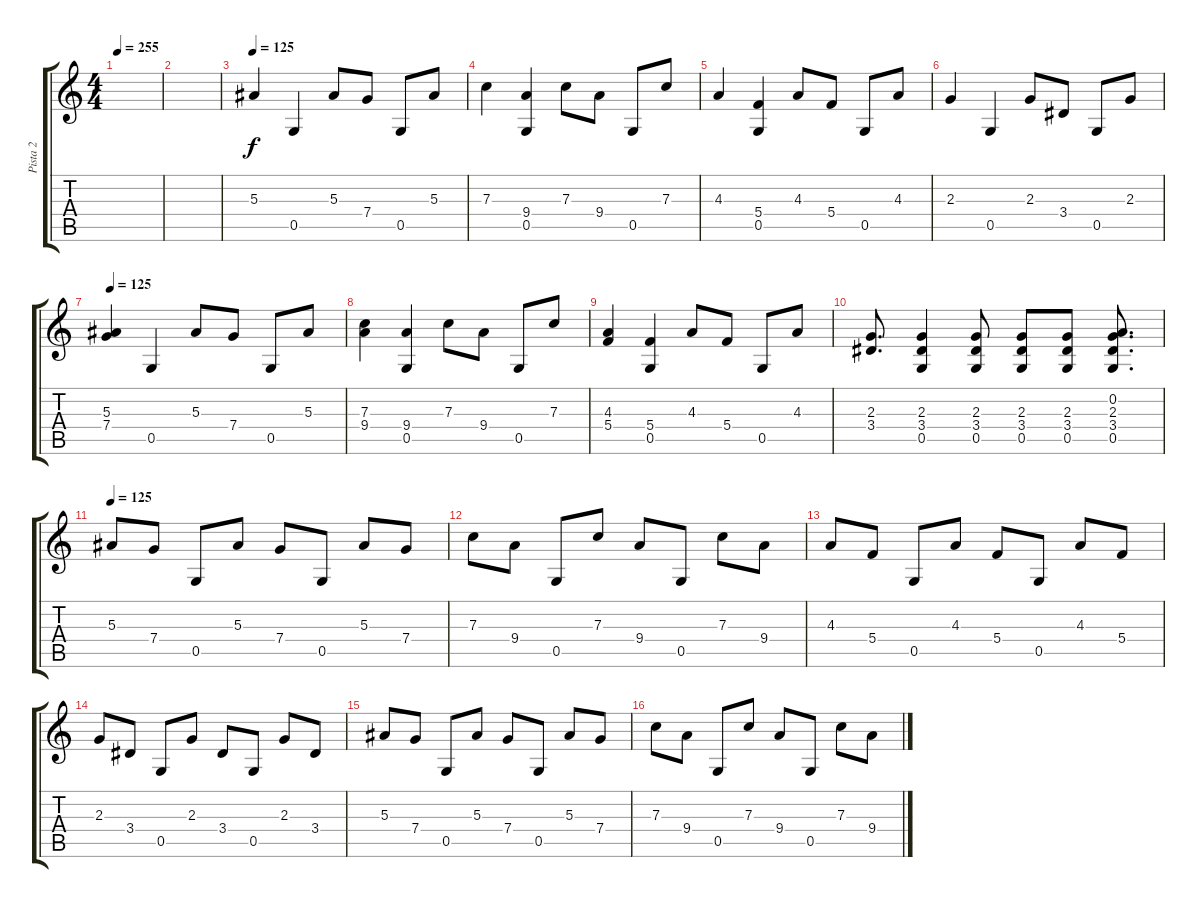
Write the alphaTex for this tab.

\track ("Pista 2" "Pista 2") {instrument acousticguitarsteel}
\staff {score tabs}
\tuning (D4 A3 F3 C3 G2 D2) {hide}
\ts (4 4)
\tempo 255
\clef g2
\ks c
|
|
\tempo 125
5.3.4{volume 16 instrument acousticguitarsteel} 0.5.4 5.3.8 7.4.8 0.5.8 5.3.8 |
7.3.4 (9.4 0.5).4 7.3.8 9.4.8 0.5.8 7.3.8 |
4.3.4 (5.4 0.5).4 4.3.8 5.4.8 0.5.8 4.3.8 |
2.3.4 0.5.4 2.3.8 3.4.8 0.5.8 2.3.8 |
\tempo 125
(5.3 7.4).4{instrument acousticguitarsteel} 0.5.4 5.3.8 7.4.8 0.5.8 5.3.8 |
(7.3 9.4).4 (9.4 0.5).4 7.3.8 9.4.8 0.5.8 7.3.8 |
(4.3 5.4).4 (5.4 0.5).4 4.3.8 5.4.8 0.5.8 4.3.8 |
(2.3 3.4).8{d} (2.3 3.4 0.5).4 (2.3 3.4 0.5).8 (2.3 3.4 0.5).8 (2.3 3.4 0.5).8 (0.2 2.3 3.4 0.5).8{d} |
\tempo 125
5.3.8 7.4.8 0.5.8 5.3.8 7.4.8 0.5.8 5.3.8 7.4.8 |
7.3.8 9.4.8 0.5.8 7.3.8 9.4.8 0.5.8 7.3.8 9.4.8 |
4.3.8 5.4.8 0.5.8 4.3.8 5.4.8 0.5.8 4.3.8 5.4.8 |
2.3.8 3.4.8 0.5.8 2.3.8 3.4.8 0.5.8 2.3.8 3.4.8 |
5.3.8 7.4.8 0.5.8 5.3.8 7.4.8 0.5.8 5.3.8 7.4.8 |
7.3.8 9.4.8 0.5.8 7.3.8 9.4.8 0.5.8 7.3.8 9.4.8
